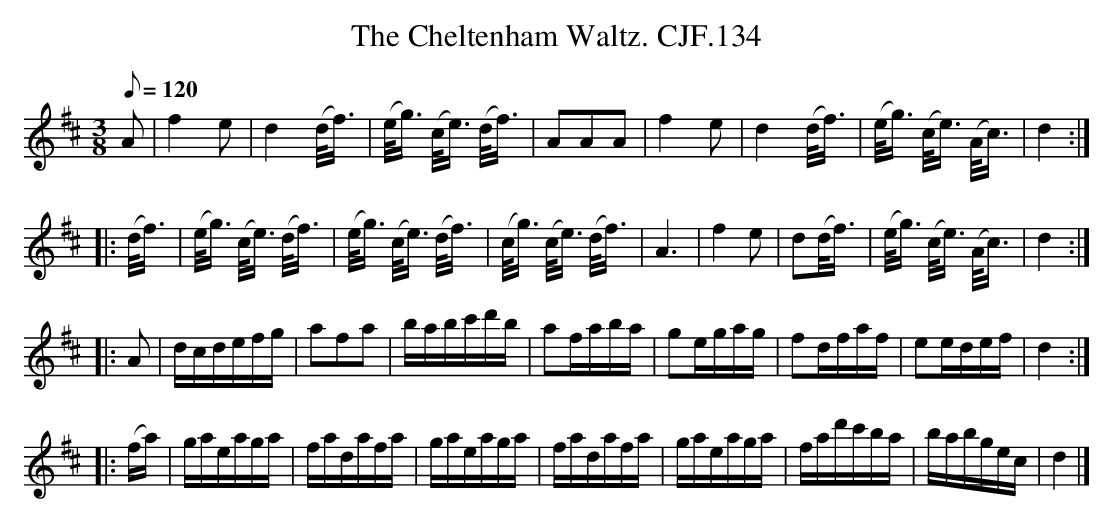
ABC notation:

X:1
T:Cheltenham Waltz. CJF.134, The
M:3/8
L:1/16
Q:1/8=120
K:D
A2|f4e2|d4 (d<f)|(e<g) (c<e) (d<f)|A2A2A2|\
f4e2|d4 (d<f)|(e<g) (c<e) (A<c)|d4:|
|:(d<f)|(e<g) (c<e) (d<f)|(e<g) (c<e) (d<f)|\
(c<g) (c<e) (d<f)|A6|f4e2|\
d2(d<f)|(e<g) (c<e) (A<c)|d4:|
|:A2|dcdefg|a2f2a2|babc'd'b|a2faba|\
g2egag|f2dfaf|e2edef|d4:|
|:(fa)|gaeaga|fadafa|gaeaga|fadafa|\
gaeaga|fad'c'ba|babgec|d4|]
